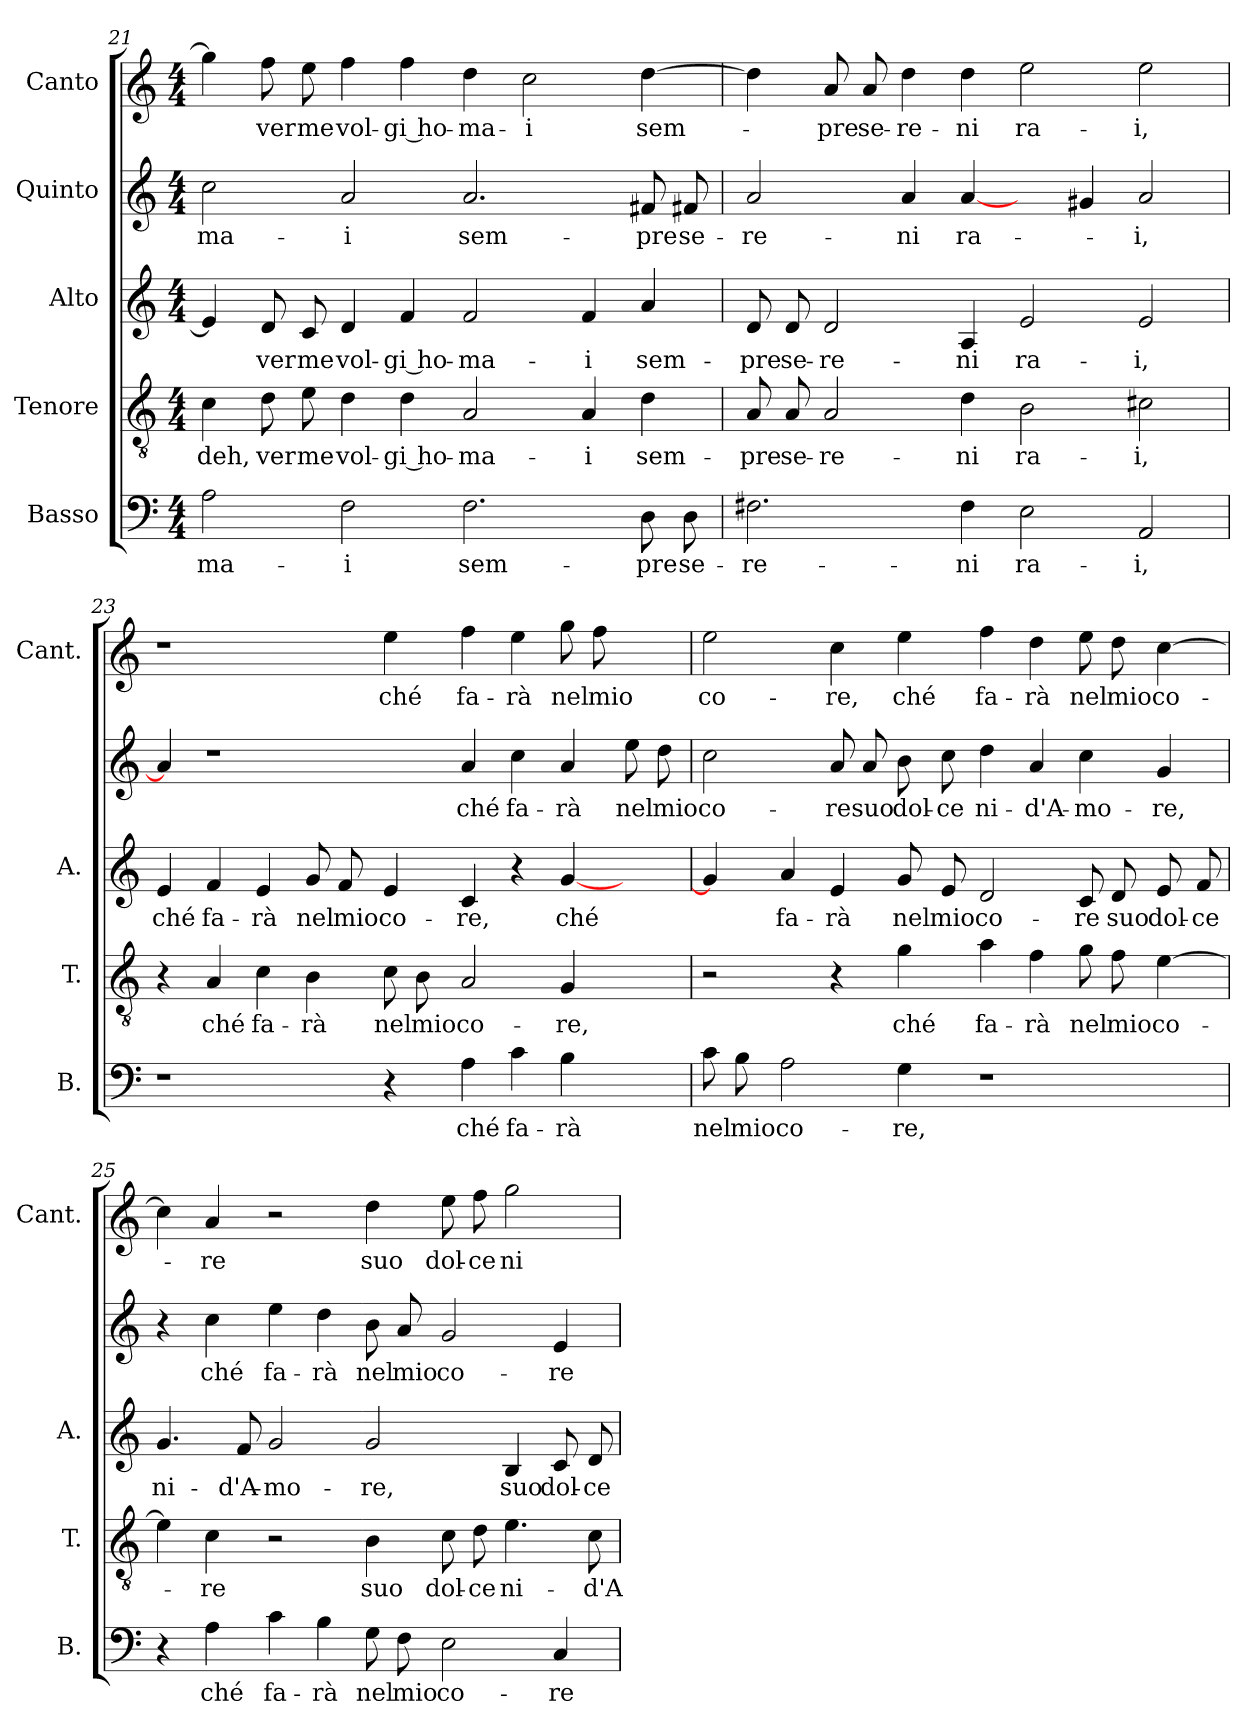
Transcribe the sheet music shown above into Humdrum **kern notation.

**kern	**text	**kern	**text	**kern	**text	**kern	**text	**kern	**text
*part5	*part5	*part4	*part4	*part3	*part3	*part2	*part2	*part1	*part1
*staff5	*staff5	*staff4	*staff4	*staff3	*staff3	*staff2	*staff2	*staff1	*staff1
*I"Basso	*	*I"Tenore	*	*I"Alto	*	*I"Quinto	*	*I"Canto	*
*I'B.	*	*I'T.	*	*I'A.	*	*	*	*I'Cant.	*
*clefF4	*	*clefGv2	*	*clefG2	*	*clefG2	*	*clefG2	*
*k[]	*	*k[]	*	*k[]	*	*k[]	*	*k[]	*
*C:	*	*C:	*	*C:	*	*C:	*	*C:	*
*M4/4	*	*M4/4	*	*M4/4	*	*M4/4	*	*M4/4	*
=21	=21	=21	=21	=21	=21	=21	=21	=21	=21
2A\	-ma-	4c\	deh,	4e/]	.	2cc\	-ma-	4gg\]	.
.	.	8d\	ver	8d/	ver	.	.	8ff\	ver
.	.	8e\	me	8c/	me	.	.	8ee\	me
2F\	-i	4d\	vol-	4d/	vol-	2a/	-i	4ff\	vol-
.	.	4d\	-gi ho-	4f/	-gi ho-	.	.	4ff\	-gi ho-
2.F\	sem-	2A/	-ma-	2f/	-ma-	2.a/	sem-	4dd\	-ma-
.	.	.	.	.	.	.	.	2cc\	-i
.	.	4A/	-i	4f/	-i	.	.	.	.
8D\	-pre	4d\	sem-	4a/	sem-	8f#X/	-pre	[4dd\	sem-
8D\	se-	.	.	.	.	8f#X/	se-	.	.
=22	=22	=22	=22	=22	=22	=22	=22	=22	=22
2.F#X\	-re-	8A/	-pre	8d/	-pre	2a/	-re-	4dd\]	.
.	.	8A/	se-	8d/	se-	.	.	.	.
.	.	2A/	-re-	2d/	-re-	.	.	8a/	-pre
.	.	.	.	.	.	.	.	8a/	se-
.	.	.	.	.	.	4a/	-ni	4dd\	-re-
4F#\	-ni	4d\	-ni	4A/	-ni	[4a/	ra-	4dd\	-ni
2E\	ra-	2B\	ra-	2e/	ra-	4ryy	.	2ee\	ra-
.	.	.	.	.	.	4g#X/	.	.	.
2AA/	-i,	2c#X\	-i,	2e/	-i,	2a/	-i,	2ee\	-i,
=23	=23	=23	=23	=23	=23	=23	=23	=23	=23
1r	.	4r	.	4e/	ché	4a/]	.	1r	.
.	.	4A/	ché	4f/	fa-	1r	.	.	.
.	.	4c\	fa-	4e/	-rà	.	.	.	.
.	.	4B\	-rà	8g/	nel	.	.	.	.
.	.	.	.	8f/	mio	.	.	.	.
4r	.	8c\	nel	4e/	co-	.	.	4ee\	ché
.	.	8B\	mio	.	.	.	.	.	.
4A\	ché	2A/	co-	4c/	-re,	4a/	ché	4ff\	fa-
4c\	fa-	.	.	4r	.	4cc\	fa-	4ee\	-rà
4B\	-rà	4G/	-re,	[4g/	ché	4a/	-rà	8gg\	nel
.	.	.	.	.	.	.	.	8ff\	mio
4ryy	.	4ryy	.	4ryy	.	8ee\	nel	4ryy	.
.	.	.	.	.	.	8dd\	mio	.	.
=24	=24	=24	=24	=24	=24	=24	=24	=24	=24
8c\	nel	2r	.	4g/]	.	2cc\	co-	2ee\	co-
8B\	mio	.	.	.	.	.	.	.	.
2A\	co-	.	.	4a/	fa-	.	.	.	.
.	.	4r	.	4e/	-rà	8a/	-re	4cc\	-re,
.	.	.	.	.	.	8a/	suo	.	.
4G\	-re,	4g\	ché	8g/	nel	8b\	dol-	4ee\	ché
.	.	.	.	8e/	mio	8cc\	-ce	.	.
1r	.	4a\	fa-	2d/	co-	4dd\	ni-	4ff\	fa-
.	.	4f\	-rà	.	.	4a/	-d'A-	4dd\	-rà
.	.	8g\	nel	8c/	-re	4cc\	-mo-	8ee\	nel
.	.	8f\	mio	8d/	suo	.	.	8dd\	mio
.	.	[4e\	co-	8e/	dol-	4g/	-re,	[4cc\	co-
.	.	.	.	8f/	-ce	.	.	.	.
=25	=25	=25	=25	=25	=25	=25	=25	=25	=25
4r	.	4e\]	.	4.g/	ni-	4r	.	4cc\]	.
4A\	ché	4c\	-re	.	.	4cc\	ché	4a/	-re
.	.	.	.	8f/	-d'A-	.	.	.	.
4c\	fa-	2r	.	2g/	-mo-	4ee\	fa-	2r	.
4B\	-rà	.	.	.	.	4dd\	-rà	.	.
8G\	nel	4B\	suo	2g/	-re,	8b\	nel	4dd\	suo
8F\	mio	.	.	.	.	8a/	mio	.	.
2E\	co-	8c\	dol-	.	.	2g/	co-	8ee\	dol-
.	.	8d\	-ce	.	.	.	.	8ff\	-ce
.	.	4.e\	ni-	4B/	suo	.	.	2gg\	ni-
4C/	-re	.	.	8c/	dol-	4e/	-re	.	.
.	.	8c\	-d'A-	8d/	-ce	.	.	.	.
=	=	=	=	=	=	=	=	=	=
*-	*-	*-	*-	*-	*-	*-	*-	*-	*-
